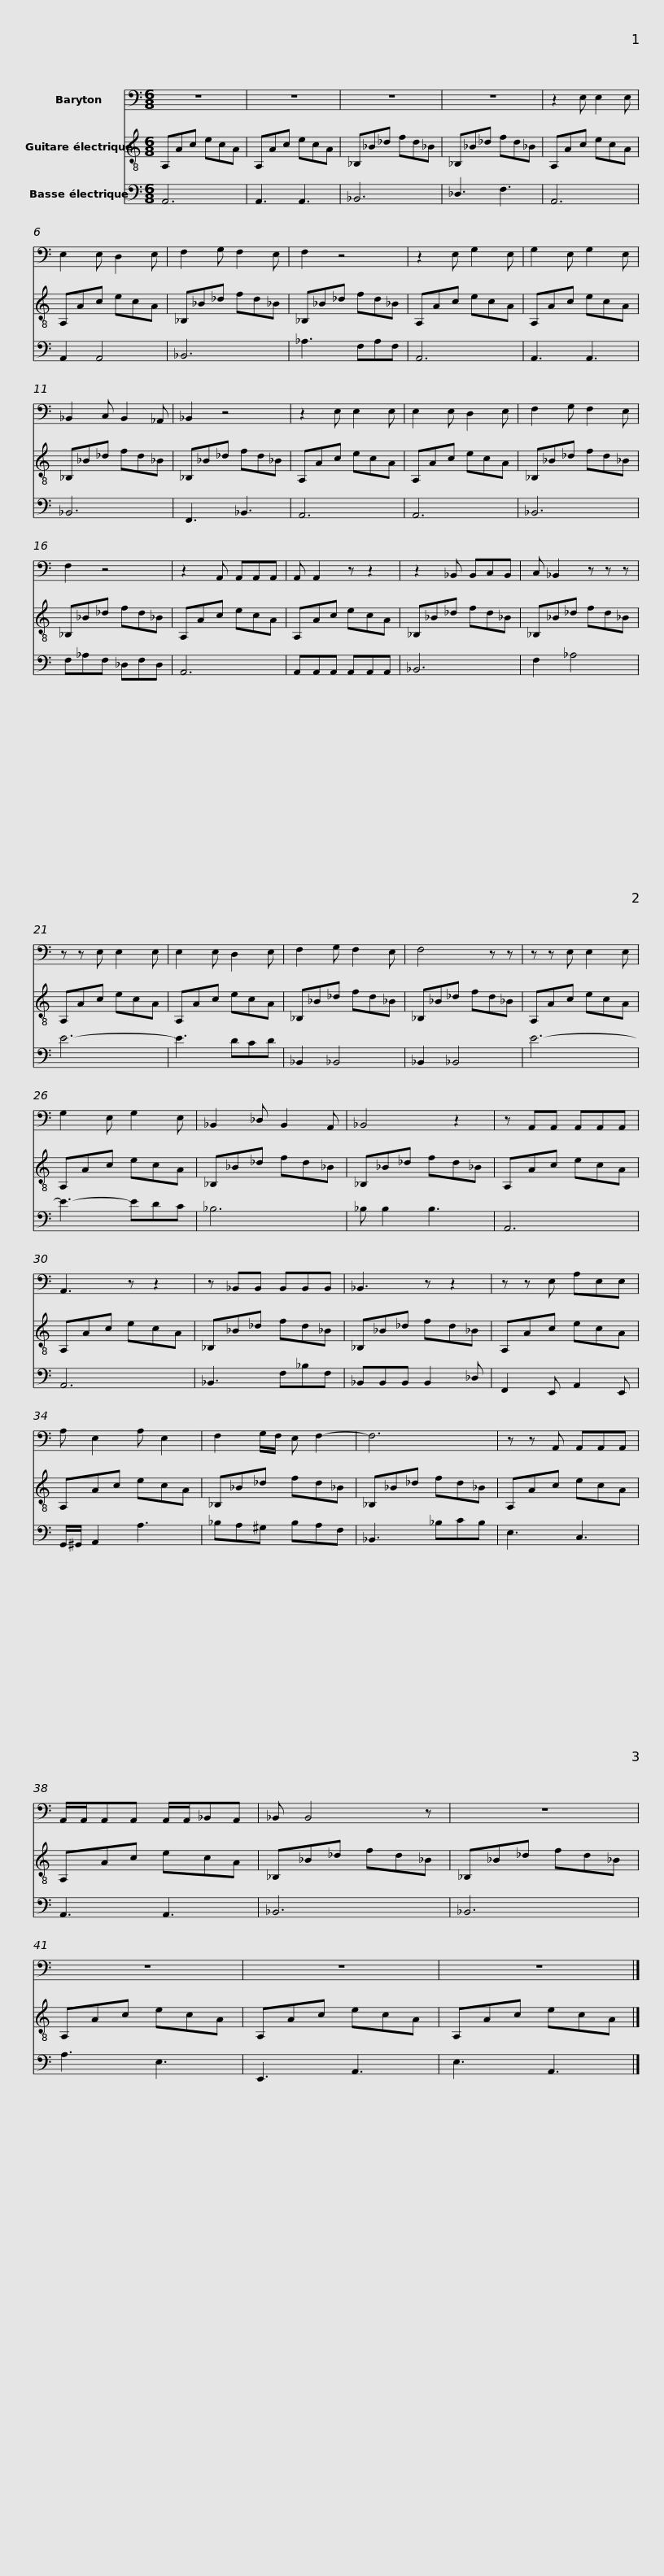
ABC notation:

X:1
%%score 1 2 3
L:1/8
M:6/8
I:linebreak $
K:C
V:1 bass
V:2 treble-8
V:3 bass transpose=-12
V:1
 z6 | z6 | z6 | z6 | z2 E, E,2 E, |$ %5
 E,2 E, D,2 E, | F,2 G, F,2 E, | F,2 z4 | z2 E, G,2 E, | G,2 E, G,2 E, |$ %10
 _B,,2 C, B,,2 _A,, | _B,,2 z4 | z2 E, E,2 E, | E,2 E, D,2 E, | F,2 G, F,2 E, |$ %15
 F,2 z4 | z2 A,, A,,A,,A,, | A,, A,,2 z z2 | z2 _B,, B,,C,B,, | C, _B,,2 z z z |$ %20
 z z E, E,2 E, | E,2 E, D,2 E, | F,2 G, F,2 E, | F,4 z z | z z E, E,2 E, | %25
 G,2 E, G,2 E, |$ _B,,2 _D, B,,2 A,, | _B,,4 z2 | z A,,A,, A,,A,,A,, | A,,3 z z2 | %30
 z _B,,B,, B,,B,,B,, |$ _B,,3 z z2 | z z E, A,E,E, | A, E,2 A, E,2 | F,2 G,/F,/ E, F,2- | %35
 F,6 |$ z z A,, A,,A,,A,, | A,,/A,,/A,,A,, A,,/A,,/_B,,A,, | _B,, B,,4 z | z6 | %40
 z6 |$ z6 | z6 |] %43
V:2
 A,Ac ecA | A,Ac ecA | _B,_B_d fd_B | _B,_B_d fd_B | A,Ac ecA |$ %5
 A,Ac ecA | _B,_B_d fd_B | _B,_B_d fd_B | A,Ac ecA | A,Ac ecA |$ %10
 _B,_B_d fd_B | _B,_B_d fd_B | A,Ac ecA | A,Ac ecA | _B,_B_d fd_B |$ %15
 _B,_B_d fd_B | A,Ac ecA | A,Ac ecA | _B,_B_d fd_B | _B,_B_d fd_B |$ %20
 A,Ac ecA | A,Ac ecA | _B,_B_d fd_B | _B,_B_d fd_B | A,Ac ecA | %25
 A,Ac ecA |$ _B,_B_d fd_B | _B,_B_d fd_B | A,Ac ecA | A,Ac ecA | %30
 _B,_B_d fd_B |$ _B,_B_d fd_B | A,Ac ecA | A,Ac ecA | _B,_B_d fd_B | %35
 _B,_B_d fd_B |$ A,Ac ecA | A,Ac ecA | _B,_B_d fd_B | _B,_B_d fd_B | %40
 A,Ac ecA |$ A,Ac ecA | A,Ac ecA |] %43
V:3
 A,,6 | A,,3 A,,3 | _B,,6 | _D,3 F,3 | A,,6 |$ %5
 A,,2 A,,4 | _B,,6 | _A,3 F,A,F, | A,,6 | A,,3 A,,3 |$ %10
 _B,,6 | F,,3 _B,,3 | A,,6 | A,,6 | _B,,6 |$ %15
 F,_A,F, _D,F,D, | A,,6 | A,,A,,A,, A,,A,,A,, | _B,,6 | F,2 _A,4 |$ %20
 E6- | E3 DCD | _B,,2 _B,,4 | _B,,2 _B,,4 | E6- | %25
 E3- EDC |$ _B,6 | _B, B,2 B,3 | A,,6 | A,,6 | %30
 _B,,3 F,_B,F, |$ _B,,B,,B,, B,,2 _D, | F,,2 E,, A,,2 E,, | G,,/^G,,/ A,,2 A,3 | _B,A,^G, B,A,F, | %35
 _B,,3 _B,CB, |$ E,3 C,3 | A,,3 A,,3 | _B,,6 | _B,,6 | %40
 A,3 E,3 |$ E,,3 A,,3 | E,3 A,,3 |] %43
